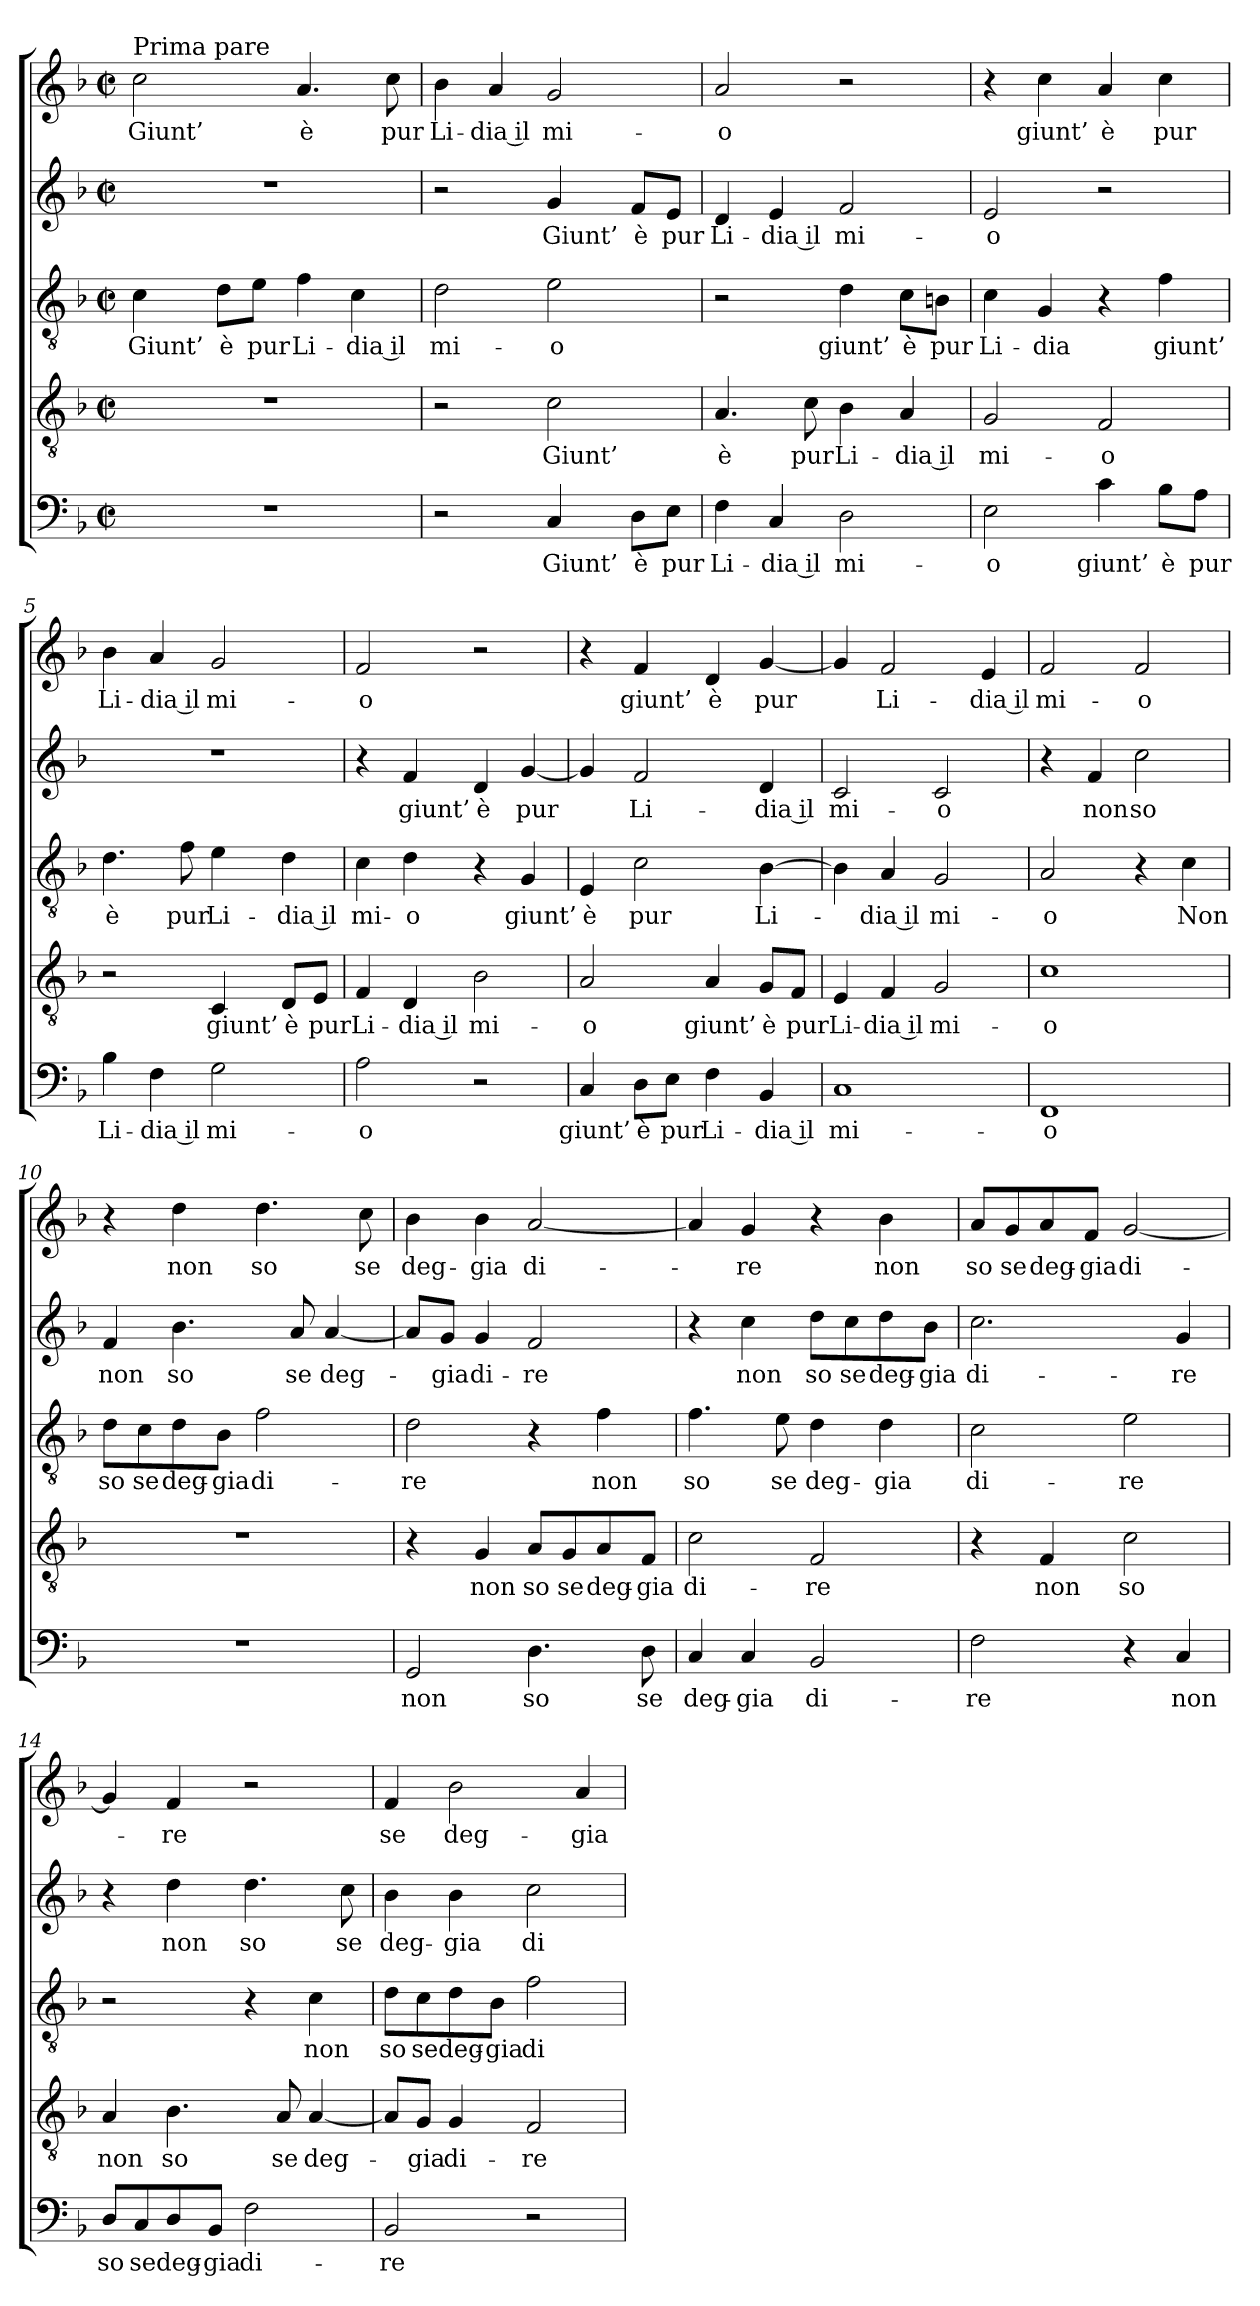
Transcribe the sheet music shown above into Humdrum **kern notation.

**kern	**text	**kern	**text	**kern	**text	**kern	**text	**kern	**text
*part5	*part5	*part4	*part4	*part3	*part3	*part2	*part2	*part1	*part1
*staff5	*staff5	*staff4	*staff4	*staff3	*staff3	*staff2	*staff2	*staff1	*staff1
*clefF4	*	*clefGv2	*	*clefGv2	*	*clefG2	*	*clefG2	*
*k[b-]	*	*k[b-]	*	*k[b-]	*	*k[b-]	*	*k[b-]	*
*F:	*	*F:	*	*F:	*	*F:	*	*F:	*
*M2/2	*	*M2/2	*	*M2/2	*	*M2/2	*	*M2/2	*
*met(c|)	*	*met(c|)	*	*met(c|)	*	*met(c|)	*	*met(c|)	*
=1	=1	=1	=1	=1	=1	=1	=1	=1	=1
!	!	!	!	!	!	!	!	!LO:TX:a:t=Prima pare	!
!	!	!	!	!	!LO:LY:b	!	!	!	!LO:LY:b
1r	.	1r	.	4c\	Giunt’	1r	.	2cc\	Giunt’
!	!	!	!	!	!LO:LY:b	!	!	!	!
.	.	.	.	8d\L	è	.	.	.	.
!	!	!	!	!	!LO:LY:b	!	!	!	!
.	.	.	.	8e\J	pur	.	.	.	.
!	!	!	!	!	!LO:LY:b	!	!	!	!LO:LY:b
.	.	.	.	4f\	Li-	.	.	4.a/	è
!	!	!	!	!	!LO:LY:b	!	!	!	!
.	.	.	.	4c\	-dia il	.	.	.	.
!	!	!	!	!	!	!	!	!	!LO:LY:b
.	.	.	.	.	.	.	.	8cc\	pur
=2	=2	=2	=2	=2	=2	=2	=2	=2	=2
!	!	!	!	!	!LO:LY:b	!	!	!	!LO:LY:b
2r	.	2r	.	2d\	mi-	2r	.	4b-\	Li-
!	!	!	!	!	!	!	!	!	!LO:LY:b
.	.	.	.	.	.	.	.	4a/	-dia il
!	!LO:LY:b	!	!LO:LY:b	!	!LO:LY:b	!	!LO:LY:b	!	!LO:LY:b
4C/	Giunt’	2c\	Giunt’	2e\	-o	4g/	Giunt’	2g/	mi-
!	!LO:LY:b	!	!	!	!	!	!LO:LY:b	!	!
8D\L	è	.	.	.	.	8f/L	è	.	.
!	!LO:LY:b	!	!	!	!	!	!LO:LY:b	!	!
8E\J	pur	.	.	.	.	8e/J	pur	.	.
=3	=3	=3	=3	=3	=3	=3	=3	=3	=3
!	!LO:LY:b	!	!LO:LY:b	!	!	!	!LO:LY:b	!	!LO:LY:b
4F\	Li-	4.A/	è	2r	.	4d/	Li-	2a/	-o
!	!LO:LY:b	!	!	!	!	!	!LO:LY:b	!	!
4C/	-dia il	.	.	.	.	4e/	-dia il	.	.
!	!	!	!LO:LY:b	!	!	!	!	!	!
.	.	8c\	pur	.	.	.	.	.	.
!	!LO:LY:b	!	!LO:LY:b	!	!LO:LY:b	!	!LO:LY:b	!	!
2D\	mi-	4B-\	Li-	4d\	giunt’	2f/	mi-	2r	.
!	!	!	!LO:LY:b	!	!LO:LY:b	!	!	!	!
.	.	4A/	-dia il	8c\L	è	.	.	.	.
!	!	!	!	!	!LO:LY:b	!	!	!	!
.	.	.	.	8Bn\J	pur	.	.	.	.
=4	=4	=4	=4	=4	=4	=4	=4	=4	=4
!	!LO:LY:b	!	!LO:LY:b	!	!LO:LY:b	!	!LO:LY:b	!	!
2E\	-o	2G/	mi-	4c\	Li-	2e/	-o	4r	.
!	!	!	!	!	!LO:LY:b	!	!	!	!LO:LY:b
.	.	.	.	4G/	-dia	.	.	4cc\	giunt’
!	!LO:LY:b	!	!LO:LY:b	!	!	!	!	!	!LO:LY:b
4c\	giunt’	2F/	-o	4r	.	2r	.	4a/	è
!	!LO:LY:b	!	!	!	!LO:LY:b	!	!	!	!LO:LY:b
8B-\L	è	.	.	4f\	giunt’	.	.	4cc\	pur
!	!LO:LY:b	!	!	!	!	!	!	!	!
8A\J	pur	.	.	.	.	.	.	.	.
=5	=5	=5	=5	=5	=5	=5	=5	=5	=5
!	!LO:LY:b	!	!	!	!LO:LY:b	!	!	!	!LO:LY:b
4B-\	Li-	2r	.	4.d\	è	1r	.	4b-\	Li-
!	!LO:LY:b	!	!	!	!	!	!	!	!LO:LY:b
4F\	-dia il	.	.	.	.	.	.	4a/	-dia il
!	!	!	!	!	!LO:LY:b	!	!	!	!
.	.	.	.	8f\	pur	.	.	.	.
!	!LO:LY:b	!	!LO:LY:b	!	!LO:LY:b	!	!	!	!LO:LY:b
2G\	mi-	4C/	giunt’	4e\	Li-	.	.	2g/	mi-
!	!	!	!LO:LY:b	!	!LO:LY:b	!	!	!	!
.	.	8D/L	è	4d\	-dia il	.	.	.	.
!	!	!	!LO:LY:b	!	!	!	!	!	!
.	.	8E/J	pur	.	.	.	.	.	.
=6	=6	=6	=6	=6	=6	=6	=6	=6	=6
!	!LO:LY:b	!	!LO:LY:b	!	!LO:LY:b	!	!	!	!LO:LY:b
2A\	-o	4F/	Li-	4c\	mi-	4r	.	2f/	-o
!	!	!	!LO:LY:b	!	!LO:LY:b	!	!LO:LY:b	!	!
.	.	4D/	-dia il	4d\	-o	4f/	giunt’	.	.
!	!	!	!LO:LY:b	!	!	!	!LO:LY:b	!	!
2r	.	2B-\	mi-	4r	.	4d/	è	2r	.
!	!	!	!	!	!LO:LY:b	!	!LO:LY:b	!	!
.	.	.	.	4G/	giunt’	[4g/	pur	.	.
!!LO:LB:g=z
=7	=7	=7	=7	=7	=7	=7	=7	=7	=7
!	!LO:LY:b	!	!LO:LY:b	!	!LO:LY:b	!	!	!	!
4C/	giunt’	2A/	-o	4E/	è	4g/]	.	4r	.
!	!LO:LY:b	!	!	!	!LO:LY:b	!	!LO:LY:b	!	!LO:LY:b
8D\L	è	.	.	2c\	pur	2f/	Li-	4f/	giunt’
!	!LO:LY:b	!	!	!	!	!	!	!	!
8E\J	pur	.	.	.	.	.	.	.	.
!	!LO:LY:b	!	!LO:LY:b	!	!	!	!	!	!LO:LY:b
4F\	Li-	4A/	giunt’	.	.	.	.	4d/	è
!	!LO:LY:b	!	!LO:LY:b	!	!LO:LY:b	!	!LO:LY:b	!	!LO:LY:b
4BB-/	-dia il	8G/L	è	[4B-\	Li-	4d/	-dia il	[4g/	pur
!	!	!	!LO:LY:b	!	!	!	!	!	!
.	.	8F/J	pur	.	.	.	.	.	.
=8	=8	=8	=8	=8	=8	=8	=8	=8	=8
!	!LO:LY:b	!	!LO:LY:b	!	!	!	!LO:LY:b	!	!
1C	mi-	4E/	Li-	4B-\]	.	2c/	mi-	4g/]	.
!	!	!	!LO:LY:b	!	!LO:LY:b	!	!	!	!LO:LY:b
.	.	4F/	-dia il	4A/	-dia il	.	.	2f/	Li-
!	!	!	!LO:LY:b	!	!LO:LY:b	!	!LO:LY:b	!	!
.	.	2G/	mi-	2G/	mi-	2c/	-o	.	.
!	!	!	!	!	!	!	!	!	!LO:LY:b
.	.	.	.	.	.	.	.	4e/	-dia il
=9	=9	=9	=9	=9	=9	=9	=9	=9	=9
!	!LO:LY:b	!	!LO:LY:b	!	!LO:LY:b	!	!	!	!LO:LY:b
1FF	-o	1c	-o	2A/	-o	4r	.	2f/	mi-
!	!	!	!	!	!	!	!LO:LY:b	!	!
.	.	.	.	.	.	4f/	non	.	.
!	!	!	!	!	!	!	!LO:LY:b	!	!LO:LY:b
.	.	.	.	4r	.	2cc\	so	2f/	-o
!	!	!	!	!	!LO:LY:b	!	!	!	!
.	.	.	.	4c\	Non	.	.	.	.
=10	=10	=10	=10	=10	=10	=10	=10	=10	=10
!	!	!	!	!	!LO:LY:b	!	!LO:LY:b	!	!
1r	.	1r	.	8d\L	so	4f/	non	4r	.
!	!	!	!	!	!LO:LY:b	!	!	!	!
.	.	.	.	8c\	se	.	.	.	.
!	!	!	!	!	!LO:LY:b	!	!LO:LY:b	!	!LO:LY:b
.	.	.	.	8d\	deg-	4.b-\	so	4dd\	non
!	!	!	!	!	!LO:LY:b	!	!	!	!
.	.	.	.	8B-\J	-gia	.	.	.	.
!	!	!	!	!	!LO:LY:b	!	!	!	!LO:LY:b
.	.	.	.	2f\	di-	.	.	4.dd\	so
!	!	!	!	!	!	!	!LO:LY:b	!	!
.	.	.	.	.	.	8a/	se	.	.
!	!	!	!	!	!	!	!LO:LY:b	!	!
.	.	.	.	.	.	[4a/	deg-	.	.
!	!	!	!	!	!	!	!	!	!LO:LY:b
.	.	.	.	.	.	.	.	8cc\	se
=11	=11	=11	=11	=11	=11	=11	=11	=11	=11
!	!LO:LY:b	!	!	!	!LO:LY:b	!	!	!	!LO:LY:b
2GG/	non	4r	.	2d\	-re	8a/L]	.	4b-\	deg-
!	!	!	!	!	!	!	!LO:LY:b	!	!
.	.	.	.	.	.	8g/J	-gia	.	.
!	!	!	!LO:LY:b	!	!	!	!LO:LY:b	!	!LO:LY:b
.	.	4G/	non	.	.	4g/	di-	4b-\	-gia
!	!LO:LY:b	!	!LO:LY:b	!	!	!	!LO:LY:b	!	!LO:LY:b
4.D\	so	8A/L	so	4r	.	2f/	-re	[2a/	di-
!	!	!	!LO:LY:b	!	!	!	!	!	!
.	.	8G/	se	.	.	.	.	.	.
!	!	!	!LO:LY:b	!	!LO:LY:b	!	!	!	!
.	.	8A/	deg-	4f\	non	.	.	.	.
!	!LO:LY:b	!	!LO:LY:b	!	!	!	!	!	!
8D\	se	8F/J	-gia	.	.	.	.	.	.
=12	=12	=12	=12	=12	=12	=12	=12	=12	=12
!	!LO:LY:b	!	!LO:LY:b	!	!LO:LY:b	!	!	!	!
4C/	deg-	2c\	di-	4.f\	so	4r	.	4a/]	.
!	!LO:LY:b	!	!	!	!	!	!LO:LY:b	!	!LO:LY:b
4C/	-gia	.	.	.	.	4cc\	non	4g/	-re
!	!	!	!	!	!LO:LY:b	!	!	!	!
.	.	.	.	8e\	se	.	.	.	.
!	!LO:LY:b	!	!LO:LY:b	!	!LO:LY:b	!	!LO:LY:b	!	!
2BB-/	di-	2F/	-re	4d\	deg-	8dd\L	so	4r	.
!	!	!	!	!	!	!	!LO:LY:b	!	!
.	.	.	.	.	.	8cc\	se	.	.
!	!	!	!	!	!LO:LY:b	!	!LO:LY:b	!	!LO:LY:b
.	.	.	.	4d\	-gia	8dd\	deg-	4b-\	non
!	!	!	!	!	!	!	!LO:LY:b	!	!
.	.	.	.	.	.	8b-\J	-gia	.	.
!!LO:LB:g=z
=13	=13	=13	=13	=13	=13	=13	=13	=13	=13
!	!LO:LY:b	!	!	!	!LO:LY:b	!	!LO:LY:b	!	!LO:LY:b
2F\	-re	4r	.	2c\	di-	2.cc\	di-	8a/L	so
!	!	!	!	!	!	!	!	!	!LO:LY:b
.	.	.	.	.	.	.	.	8g/	se
!	!	!	!LO:LY:b	!	!	!	!	!	!LO:LY:b
.	.	4F/	non	.	.	.	.	8a/	deg-
!	!	!	!	!	!	!	!	!	!LO:LY:b
.	.	.	.	.	.	.	.	8f/J	-gia
!	!	!	!LO:LY:b	!	!LO:LY:b	!	!	!	!LO:LY:b
4r	.	2c\	so	2e\	-re	.	.	[2g/	di-
!	!LO:LY:b	!	!	!	!	!	!LO:LY:b	!	!
4C/	non	.	.	.	.	4g/	-re	.	.
=14	=14	=14	=14	=14	=14	=14	=14	=14	=14
!	!LO:LY:b	!	!LO:LY:b	!	!	!	!	!	!
8D/L	so	4A/	non	2r	.	4r	.	4g/]	.
!	!LO:LY:b	!	!	!	!	!	!	!	!
8C/	se	.	.	.	.	.	.	.	.
!	!LO:LY:b	!	!LO:LY:b	!	!	!	!LO:LY:b	!	!LO:LY:b
8D/	deg-	4.B-\	so	.	.	4dd\	non	4f/	-re
!	!LO:LY:b	!	!	!	!	!	!	!	!
8BB-/J	-gia	.	.	.	.	.	.	.	.
!	!LO:LY:b	!	!	!	!	!	!LO:LY:b	!	!
2F\	di-	.	.	4r	.	4.dd\	so	2r	.
!	!	!	!LO:LY:b	!	!	!	!	!	!
.	.	8A/	se	.	.	.	.	.	.
!	!	!	!LO:LY:b	!	!LO:LY:b	!	!	!	!
.	.	[4A/	deg-	4c\	non	.	.	.	.
!	!	!	!	!	!	!	!LO:LY:b	!	!
.	.	.	.	.	.	8cc\	se	.	.
=15	=15	=15	=15	=15	=15	=15	=15	=15	=15
!	!LO:LY:b	!	!	!	!LO:LY:b	!	!LO:LY:b	!	!LO:LY:b
2BB-/	-re	8A/L]	.	8d\L	so	4b-\	deg-	4f/	se
!	!	!	!LO:LY:b	!	!LO:LY:b	!	!	!	!
.	.	8G/J	-gia	8c\	se	.	.	.	.
!	!	!	!LO:LY:b	!	!LO:LY:b	!	!LO:LY:b	!	!LO:LY:b
.	.	4G/	di-	8d\	deg-	4b-\	-gia	2b-\	deg-
!	!	!	!	!	!LO:LY:b	!	!	!	!
.	.	.	.	8B-\J	-gia	.	.	.	.
!	!	!	!LO:LY:b	!	!LO:LY:b	!	!LO:LY:b	!	!
2r	.	2F/	-re	2f\	di-	2cc\	di-	.	.
!	!	!	!	!	!	!	!	!	!LO:LY:b
.	.	.	.	.	.	.	.	4a/	-gia
=	=	=	=	=	=	=	=	=	=
*-	*-	*-	*-	*-	*-	*-	*-	*-	*-
